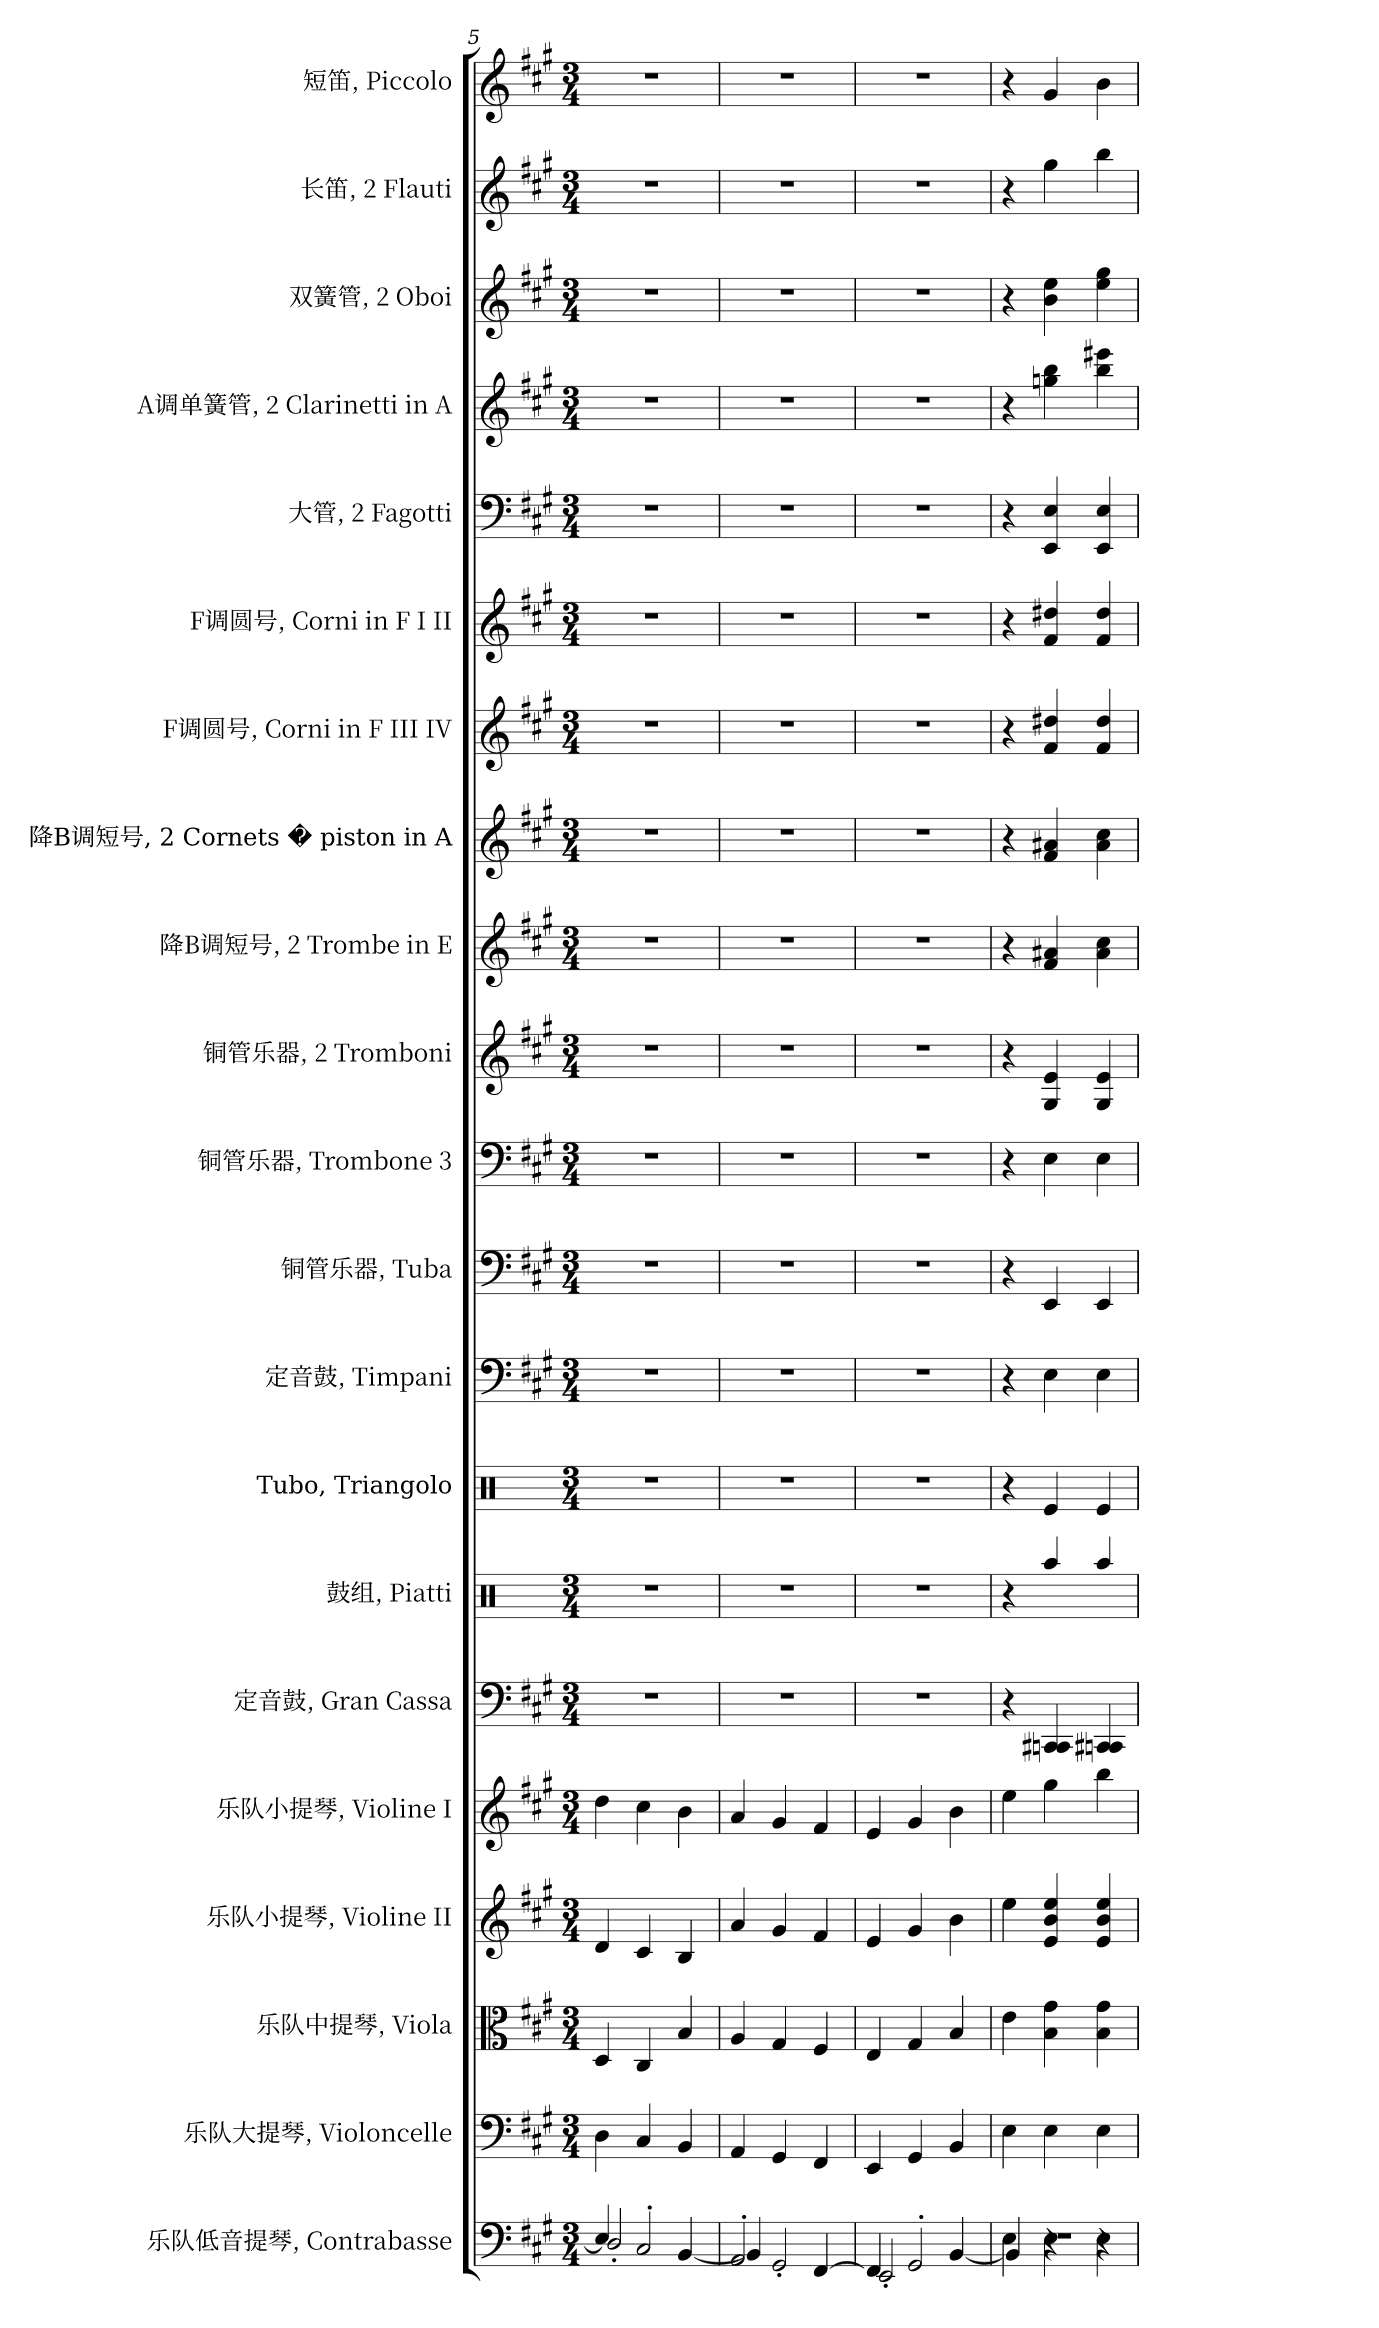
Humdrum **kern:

**kern	**kern	**kern	**kern	**kern	**kern	**kern	**kern	**kern	**kern	**kern	**kern	**kern	**kern	**kern	**kern	**kern	**kern	**kern	**kern	**kern
*part21	*part20	*part19	*part18	*part17	*part16	*part15	*part14	*part13	*part12	*part11	*part10	*part9	*part8	*part7	*part6	*part5	*part4	*part3	*part2	*part1
*staff21	*staff20	*staff19	*staff18	*staff17	*staff16	*staff15	*staff14	*staff13	*staff12	*staff11	*staff10	*staff9	*staff8	*staff7	*staff6	*staff5	*staff4	*staff3	*staff2	*staff1
*I"乐队低音提琴, Contrabasse	*I"乐队大提琴, Violoncelle	*I"乐队中提琴, Viola	*I"乐队小提琴, Violine II	*I"乐队小提琴, Violine I	*I"定音鼓, Gran Cassa	*I"鼓组, Piatti	*I"Tubo, Triangolo	*I"定音鼓, Timpani	*I"铜管乐器, Tuba	*I"铜管乐器, Trombone 3	*I"铜管乐器, 2 Tromboni	*I"降B调短号, 2 Trombe in E	*I"降B调短号, 2 Cornets � piston in A	*I"F调圆号, Corni in F III IV	*I"F调圆号, Corni in F I II	*I"大管, 2 Fagotti	*I"A调单簧管, 2 Clarinetti in A	*I"双簧管, 2 Oboi	*I"长笛, 2 Flauti	*I"短笛, Piccolo
*I'Cbs.	*	*	*	*	*	*	*I'Tu.	*I'Timp.	*	*	*	*	*I'B♭ Cnt.	*	*	*	*I'A Cl.	*I'Ob.	*I'Fl.	*I'Picc.
*clefF4	*clefF4	*clefC3	*clefG2	*clefG2	*clefF4	*clefX	*clefX	*clefF4	*clefF4	*clefF4	*clefG2	*clefG2	*clefG2	*clefG2	*clefG2	*clefF4	*clefG2	*clefG2	*clefG2	*clefG2
*ITrd7c12	*	*	*	*	*	*	*	*	*	*	*	*ITrd1c2	*ITrd1c2	*ITrd4c7	*ITrd4c7	*	*ITrd1c2	*	*	*ITrd-7c-12
*k[f#c#g#]	*k[f#c#g#]	*k[f#c#g#]	*k[f#c#g#]	*k[f#c#g#]	*k[f#c#g#]	*k[]	*k[]	*k[f#c#g#]	*k[f#c#g#]	*k[f#c#g#]	*k[f#c#g#]	*k[f#]	*k[f#]	*k[f#c#]	*k[f#c#]	*k[f#c#g#]	*k[f#]	*k[f#c#g#]	*k[f#c#g#]	*k[f#c#g#]
*M3/4	*M3/4	*M3/4	*M3/4	*M3/4	*M3/4	*M3/4	*M3/4	*M3/4	*M3/4	*M3/4	*M3/4	*M3/4	*M3/4	*M3/4	*M3/4	*M3/4	*M3/4	*M3/4	*M3/4	*M3/4
*MM197	*MM197	*MM197	*MM197	*MM197	*MM197	*MM197	*MM197	*MM197	*MM197	*MM197	*MM197	*MM197	*MM197	*MM197	*MM197	*MM197	*MM197	*MM197	*MM197	*MM197
=5	=5	=5	=5	=5	=5	=5	=5	=5	=5	=5	=5	=5	=5	=5	=5	=5	=5	=5	=5	=5
*^	*	*	*	*	*	*	*	*	*	*	*	*	*	*	*	*	*	*	*	*
4EE/]	2DD'/	4D\	4D/	4d/	4dd\	2.r	2.r	2.r	2.r	2.r	2.r	2.r	2.r	2.r	2.r	2.r	2.r	2.r	2.r	2.r	2.r
2CC#'/	.	4C#/	4C#/	4c#/	4cc#\	.	.	.	.	.	.	.	.	.	.	.	.	.	.	.	.
.	[4BBB/	4BB/	4B/	4B/	4b\	.	.	.	.	.	.	.	.	.	.	.	.	.	.	.	.
!!LO:PB:g=z
=6	=6	=6	=6	=6	=6	=6	=6	=6	=6	=6	=6	=6	=6	=6	=6	=6	=6	=6	=6	=6	=6
*	*	*	*	*	*	*	*	*	*	*	*	*	*	*	*	*	*	*	*	*	*MM197
2AAA'/	4BBB/]	4AA/	4A/	4a/	4a/	2.r	2.r	2.r	2.r	2.r	2.r	2.r	2.r	2.r	2.r	2.r	2.r	2.r	2.r	2.r	2.r
.	2GGG#'/	4GG#/	4G#/	4g#/	4g#/	.	.	.	.	.	.	.	.	.	.	.	.	.	.	.	.
[4FFF#/	.	4FF#/	4F#/	4f#/	4f#/	.	.	.	.	.	.	.	.	.	.	.	.	.	.	.	.
=7	=7	=7	=7	=7	=7	=7	=7	=7	=7	=7	=7	=7	=7	=7	=7	=7	=7	=7	=7	=7	=7
*	*	*	*	*	*	*	*	*	*	*	*	*	*	*	*	*	*	*	*	*	*MM197
4FFF#/]	2EEE'/	4EE/	4E/	4e/	4e/	2.r	2.r	2.r	2.r	2.r	2.r	2.r	2.r	2.r	2.r	2.r	2.r	2.r	2.r	2.r	2.r
2GGG#'/	.	4GG#/	4G#/	4g#/	4g#/	.	.	.	.	.	.	.	.	.	.	.	.	.	.	.	.
.	[4BBB/	4BB/	4B/	4b\	4b\	.	.	.	.	.	.	.	.	.	.	.	.	.	.	.	.
*v	*v	*	*	*	*	*	*	*	*	*	*	*	*	*	*	*	*	*	*	*	*
=8	=8	=8	=8	=8	=8	=8	=8	=8	=8	=8	=8	=8	=8	=8	=8	=8	=8	=8	=8	=8
*	*	*	*	*	*	*	*	*	*	*	*	*	*	*	*	*	*	*	*	*MM195
*^	*	*	*	*	*	*	*	*	*	*	*	*	*	*	*	*	*	*	*	*
*	*^	*	*	*	*	*	*	*	*	*	*	*	*	*	*	*	*	*	*	*	*
2.r	4EE\	4BBB/]	4E\	4e\	4ee\	4ee\	4r	4r	4r	4r	4r	4r	4r	4r	4r	4r	4r	4r	4r	4r	4r	4r
*	*	*	*	*	*	*	*	*	*	*	*	*	*	*	*	*	*	*	*	*	*	*MM193
.	4EE\	4r	4E\	4B\ 4g#\	4e/ 4b/ 4ee/	4gg#\	4CCn/ 4CC#X/	4Raa/	4Re/	4E\	4EE/	4E\	4G#/ 4e/	4e/ 4g#X/	4e/ 4g#X/	4B/ 4g#X/	4B/ 4g#X/	4EE/ 4E/	4ffn\ 4aa\	4b\ 4ee\	4gg#\	4gg#/
.	4EE\	4r	4E\	4B\ 4g#\	4e/ 4b/ 4ee/	4bb\	4CCn/ 4CC#X/	4Raa/	4Re/	4E\	4EE/	4E\	4G#/ 4e/	4g#\ 4b\	4g#\ 4b\	4B/ 4g#/	4B/ 4g#/	4EE/ 4E/	4aa\ 4ddd#X\	4ee\ 4gg#\	4bb\	4bb\
*v	*v	*v	*	*	*	*	*	*	*	*	*	*	*	*	*	*	*	*	*	*	*	*
=	=	=	=	=	=	=	=	=	=	=	=	=	=	=	=	=	=	=	=	=
*-	*-	*-	*-	*-	*-	*-	*-	*-	*-	*-	*-	*-	*-	*-	*-	*-	*-	*-	*-	*-
